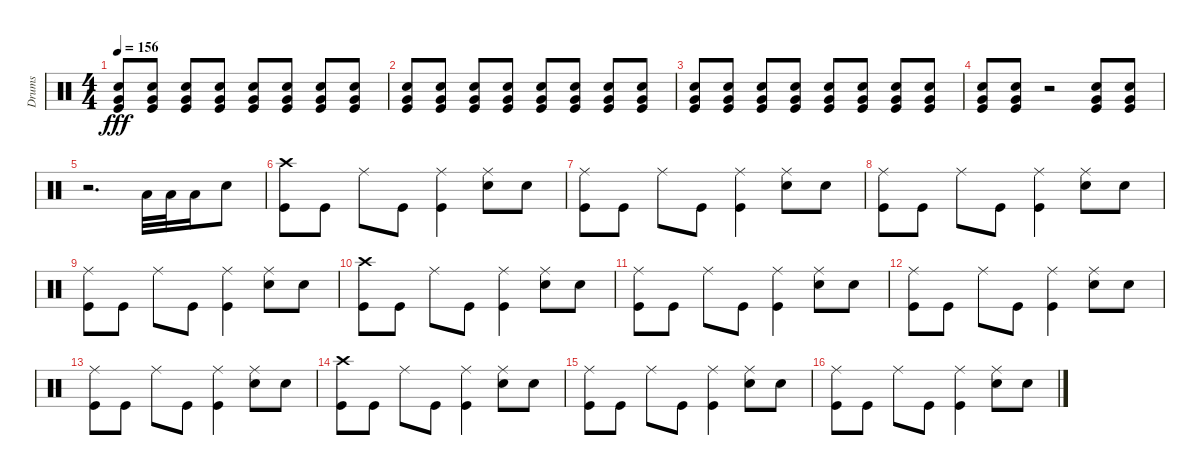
\track ("Drums               " "Drums     ") {instrument percussion}
\staff {score}
\articulation defaults
\ts (4 4)
\tempo 156
\clef neutral
\ks c
("Kick (hit)" "Snare (hit) 2" "Very Low Tom (hit)").8{dy fff volume 5} ("Kick (hit)" "Snare (hit) 2" "Very Low Tom (hit)").8 ("Kick (hit)" "Snare (hit) 2" "Very Low Tom (hit)").8 ("Kick (hit)" "Snare (hit) 2" "Very Low Tom (hit)").8 ("Kick (hit)" "Snare (hit) 2" "Very Low Tom (hit)").8 ("Kick (hit)" "Snare (hit) 2" "Very Low Tom (hit)").8 ("Kick (hit)" "Snare (hit) 2" "Very Low Tom (hit)").8 ("Kick (hit)" "Snare (hit) 2" "Very Low Tom (hit)").8 |
("Kick (hit)" "Snare (hit) 2" "Very Low Tom (hit)").8{volume 6} ("Kick (hit)" "Snare (hit) 2" "Very Low Tom (hit)").8 ("Kick (hit)" "Snare (hit) 2" "Very Low Tom (hit)").8 ("Kick (hit)" "Snare (hit) 2" "Very Low Tom (hit)").8 ("Kick (hit)" "Snare (hit) 2" "Very Low Tom (hit)").8 ("Kick (hit)" "Snare (hit) 2" "Very Low Tom (hit)").8 ("Kick (hit)" "Snare (hit) 2" "Very Low Tom (hit)").8 ("Kick (hit)" "Snare (hit) 2" "Very Low Tom (hit)").8 |
("Kick (hit)" "Snare (hit) 2" "Very Low Tom (hit)").8{volume 8} ("Kick (hit)" "Snare (hit) 2" "Very Low Tom (hit)").8 ("Kick (hit)" "Snare (hit) 2" "Very Low Tom (hit)").8 ("Kick (hit)" "Snare (hit) 2" "Very Low Tom (hit)").8 ("Kick (hit)" "Snare (hit) 2" "Very Low Tom (hit)").8 ("Kick (hit)" "Snare (hit) 2" "Very Low Tom (hit)").8 ("Snare (hit) 2" "Kick (hit)" "Very Low Tom (hit)").8 ("Snare (hit) 2" "Kick (hit)" "Very Low Tom (hit)").8 |
("Kick (hit)" "Snare (hit) 2" "Very Low Tom (hit)").8{volume 16} ("Kick (hit)" "Snare (hit) 2" "Very Low Tom (hit)").8 r.2 ("Snare (hit) 2" "Kick (hit)" "Very Low Tom (hit)").8 ("Snare (hit) 2" "Kick (hit)" "Very Low Tom (hit)").8 |
r.2{d} "Low Tom (hit)".32 "Low Tom (hit)".32 "Low Tom (hit)".16 "Snare (hit) 2".8 |
("Kick (hit)" "Crash high (hit)").8 "Kick (hit)".8 "Ride (middle)".8 "Kick (hit)".8 ("Kick (hit)" "Ride (middle)").4 ("Snare (hit) 2" "Ride (middle)").8 "Snare (hit) 2".8 |
("Kick (hit)" "Ride (middle)").8 "Kick (hit)".8 "Ride (middle)".8 "Kick (hit)".8 ("Kick (hit)" "Ride (middle)").4 ("Snare (hit) 2" "Ride (middle)").8 "Snare (hit) 2".8 |
("Kick (hit)" "Ride (middle)").8 "Kick (hit)".8 "Ride (middle)".8 "Kick (hit)".8 ("Kick (hit)" "Ride (middle)").4 ("Snare (hit) 2" "Ride (middle)").8 "Snare (hit) 2".8 |
("Kick (hit)" "Ride (middle)").8 "Kick (hit)".8 "Ride (middle)".8 "Kick (hit)".8 ("Kick (hit)" "Ride (middle)").4 ("Snare (hit) 2" "Ride (middle)").8 "Snare (hit) 2".8 |
("Kick (hit)" "Crash high (hit)").8 "Kick (hit)".8 "Ride (middle)".8 "Kick (hit)".8 ("Kick (hit)" "Ride (middle)").4 ("Snare (hit) 2" "Ride (middle)").8 "Snare (hit) 2".8 |
("Kick (hit)" "Ride (middle)").8 "Kick (hit)".8 "Ride (middle)".8 "Kick (hit)".8 ("Kick (hit)" "Ride (middle)").4 ("Snare (hit) 2" "Ride (middle)").8 "Snare (hit) 2".8 |
("Kick (hit)" "Ride (middle)").8 "Kick (hit)".8 "Ride (middle)".8 "Kick (hit)".8 ("Kick (hit)" "Ride (middle)").4 ("Snare (hit) 2" "Ride (middle)").8 "Snare (hit) 2".8 |
("Kick (hit)" "Ride (middle)").8 "Kick (hit)".8 "Ride (middle)".8 "Kick (hit)".8 ("Kick (hit)" "Ride (middle)").4 ("Snare (hit) 2" "Ride (middle)").8 "Snare (hit) 2".8 |
("Kick (hit)" "Crash high (hit)").8 "Kick (hit)".8 "Ride (middle)".8 "Kick (hit)".8 ("Kick (hit)" "Ride (middle)").4 ("Snare (hit) 2" "Ride (middle)").8 "Snare (hit) 2".8 |
("Kick (hit)" "Ride (middle)").8 "Kick (hit)".8 "Ride (middle)".8 "Kick (hit)".8 ("Kick (hit)" "Ride (middle)").4 ("Snare (hit) 2" "Ride (middle)").8 "Snare (hit) 2".8 |
("Kick (hit)" "Ride (middle)").8 "Kick (hit)".8 "Ride (middle)".8 "Kick (hit)".8 ("Kick (hit)" "Ride (middle)").4 ("Snare (hit) 2" "Ride (middle)").8 "Snare (hit) 2".8
